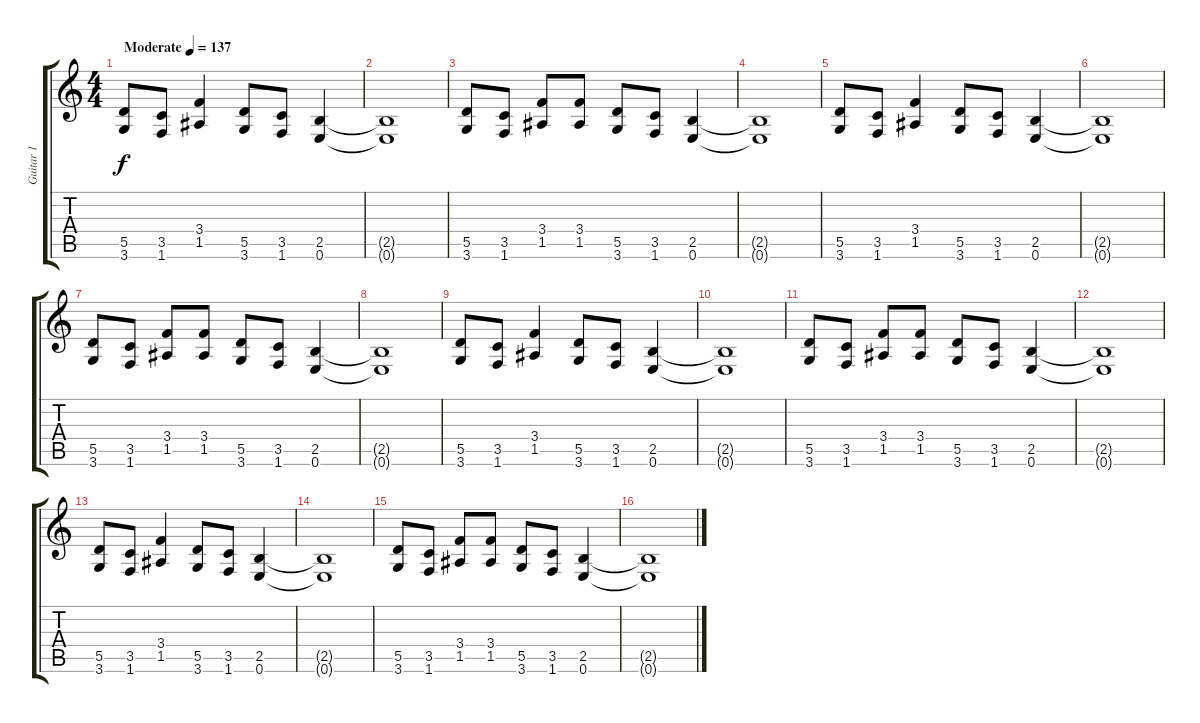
\track ("Guitar 1" "Guitar 1") {instrument distortionguitar}
\staff {score tabs}
\tuning (E4 B3 G3 D3 A2 E2) {hide}
\ts (4 4)
\tempo (137 "Moderate")
\clef g2
\ks c
(5.5 3.6).8{dy f instrument distortionguitar} (3.5 1.6).8 (3.4 1.5).4 (5.5 3.6).8 (3.5 1.6).8 (2.5 0.6).4 |
(2.5{t} 0.6{t}).1 |
(5.5 3.6).8 (3.5 1.6).8 (3.4 1.5).8 (3.4 1.5).8 (5.5 3.6).8 (3.5 1.6).8 (2.5 0.6).4 |
(2.5{t} 0.6{t}).1 |
(5.5 3.6).8 (3.5 1.6).8 (3.4 1.5).4 (5.5 3.6).8 (3.5 1.6).8 (2.5 0.6).4 |
(2.5{t} 0.6{t}).1 |
(5.5 3.6).8 (3.5 1.6).8 (3.4 1.5).8 (3.4 1.5).8 (5.5 3.6).8 (3.5 1.6).8 (2.5 0.6).4 |
(2.5{t} 0.6{t}).1 |
(5.5 3.6).8 (3.5 1.6).8 (3.4 1.5).4 (5.5 3.6).8 (3.5 1.6).8 (2.5 0.6).4 |
(2.5{t} 0.6{t}).1 |
(5.5 3.6).8 (3.5 1.6).8 (3.4 1.5).8 (3.4 1.5).8 (5.5 3.6).8 (3.5 1.6).8 (2.5 0.6).4 |
(2.5{t} 0.6{t}).1 |
(5.5 3.6).8 (3.5 1.6).8 (3.4 1.5).4 (5.5 3.6).8 (3.5 1.6).8 (2.5 0.6).4 |
(2.5{t} 0.6{t}).1 |
(5.5 3.6).8 (3.5 1.6).8 (3.4 1.5).8 (3.4 1.5).8 (5.5 3.6).8 (3.5 1.6).8 (2.5 0.6).4 |
(2.5{t} 0.6{t}).1
